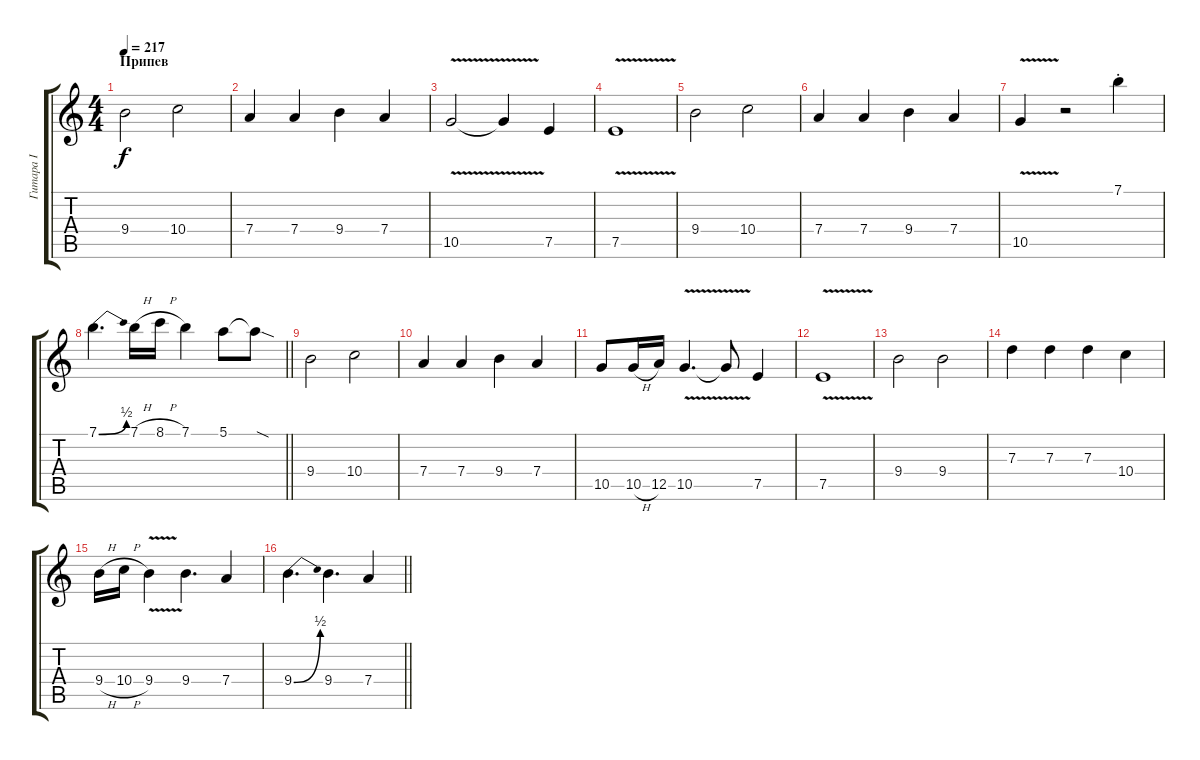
\track ("Гитара I" "Гитара I") {instrument distortionguitar}
\staff {score tabs}
\tuning (E4 B3 G3 D3 A2 E2) {hide}
\ts (4 4)
\section ("" "Припев")
\tempo 217
\clef g2
\ks c
9.4.2{dy f} 10.4.2 |
7.4.4 7.4.4 9.4.4 7.4.4 |
10.5{v}.2 10.5{t}.4 7.5.4 |
7.5{v}.1 |
9.4.2 10.4.2 |
7.4.4 7.4.4 9.4.4 7.4.4 |
10.5{v}.4 r.2 7.1{st}.4 |
\barLineRight lightlight
7.1{be (bend 0 0 60 2)}.4{d} 7.1{h}.16 8.1{h}.16 7.1.4 5.1.8 5.1{sod t}.8 |
9.4.2 10.4.2 |
7.4.4 7.4.4 9.4.4 7.4.4 |
10.5.8 10.5{h}.16 12.5.16 10.5{v}.4{d} 10.5{t}.8 7.5.4 |
7.5{v}.1 |
9.4.2 9.4.2 |
7.3.4 7.3.4 7.3.4 10.4.4 |
9.4{h}.16 10.4{h}.16 9.4{v}.4 9.4.4{d} 7.4.4 |
\barLineRight lightlight
9.4{be (bend 0 0 60 2)}.4{d} 9.4.4{d} 7.4.4
